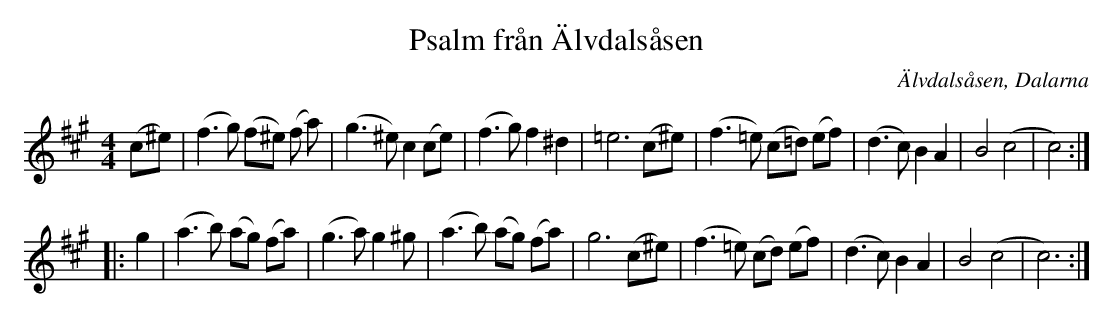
X:1
T:Psalm från Älvdalsåsen
O:Älvdalsåsen, Dalarna
M:4/4
L:1/8
K:A
 (c^e) | (f3 g) (f^e) (f a) | (g3 ^e) c2 (ce) | (f3 g) f2 ^d2 | =e6 (c^e) | (f3=e) (c=d) (ef) | (d3c) B2 A2 | B4(c4 | c4) :|]
|: g2 | (a3b) (ag) (fa) | (g3a) g2 ^g | (a3 b) (ag) (fa) | g6 (c^e) | (f3 =e) (cd) (ef) | (d3 c) B2 A2 | B4 (c4| c6) :|]
